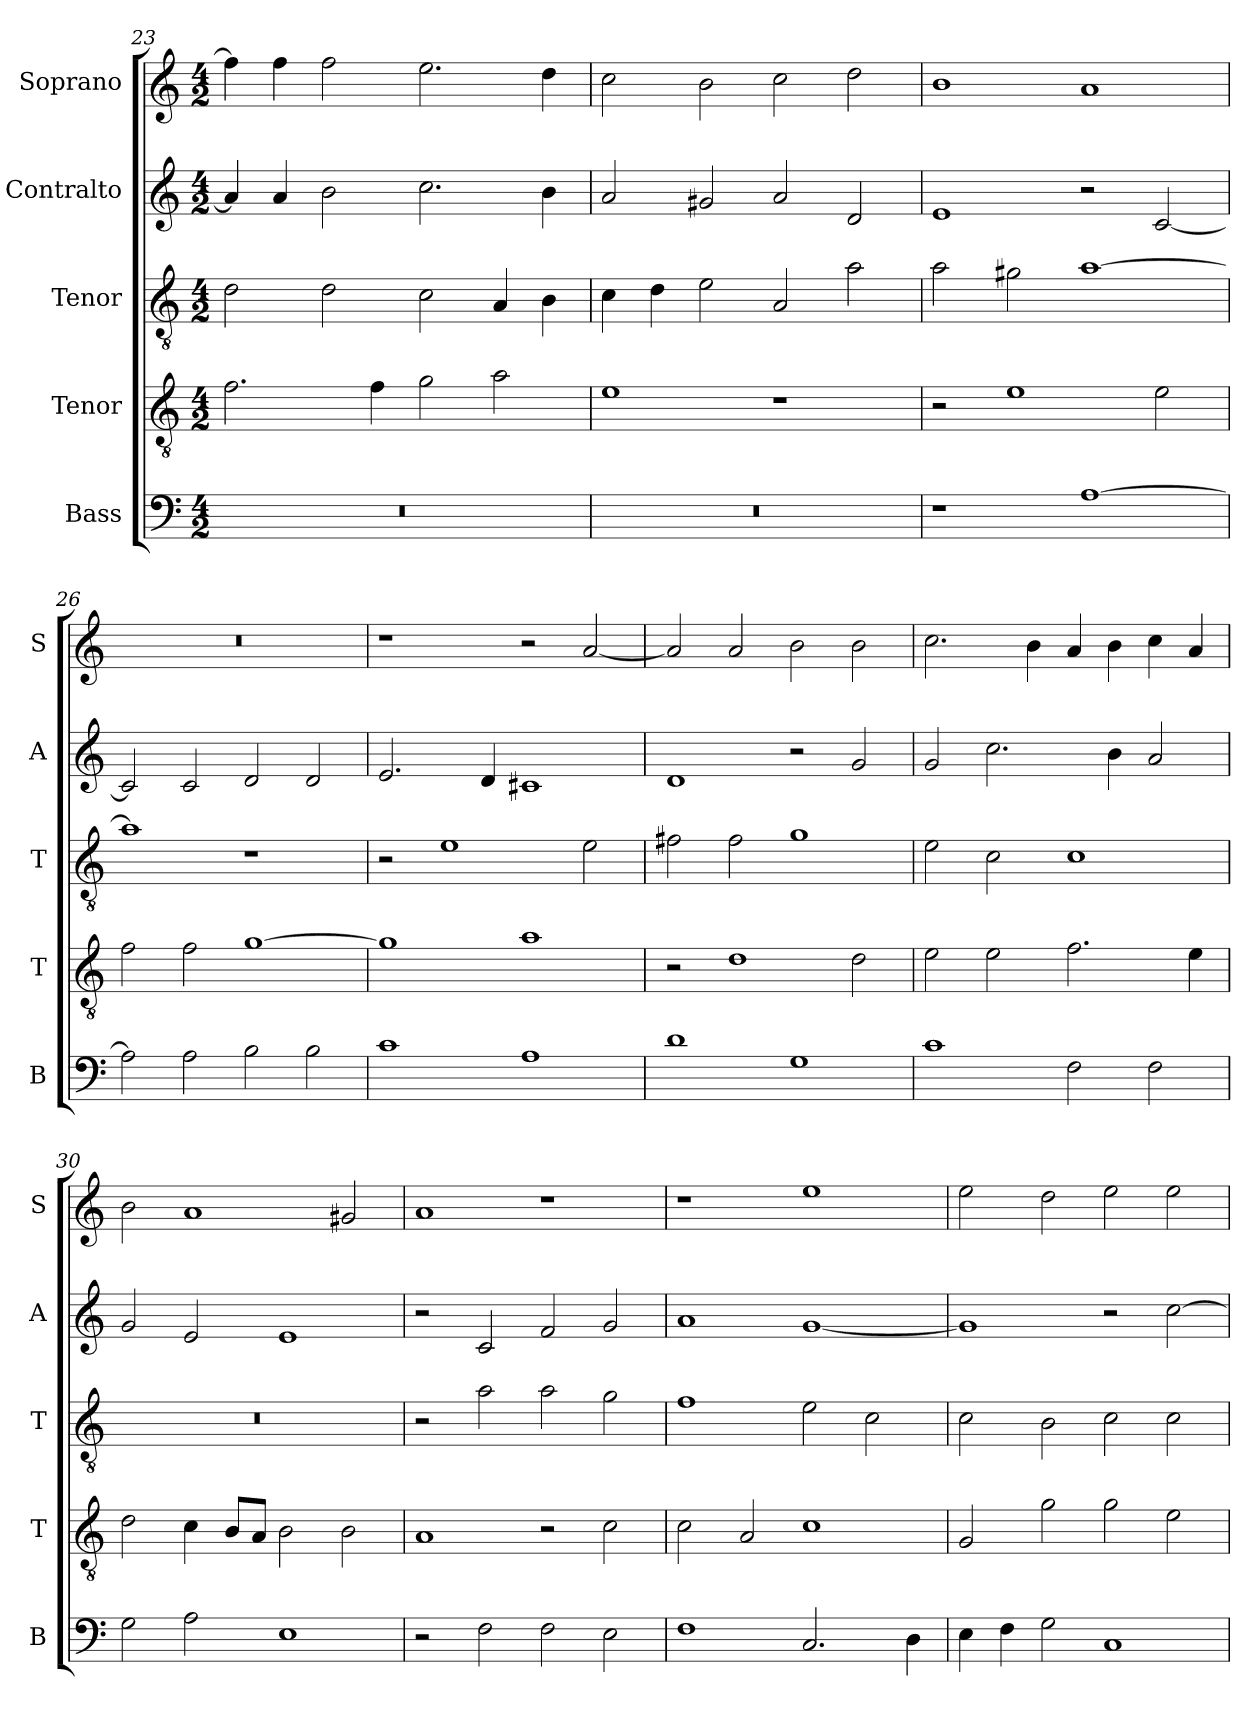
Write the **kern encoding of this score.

**kern	**kern	**kern	**kern	**kern
*part5	*part4	*part3	*part2	*part1
*staff5	*staff4	*staff3	*staff2	*staff1
*I"Bass	*I"Tenor	*I"Tenor	*I"Contralto	*I"Soprano
*I'B	*I'T	*I'T	*I'A	*I'S
*clefF4	*clefGv2	*clefGv2	*clefG2	*clefG2
*k[]	*k[]	*k[]	*k[]	*k[]
*A:aeo	*A:aeo	*A:aeo	*A:aeo	*A:aeo
*M4/2	*M4/2	*M4/2	*M4/2	*M4/2
=23	=23	=23	=23	=23
0r	2.f	2d	4a]	4ff]
.	.	.	4a	4ff
.	.	2d	2b	2ff
.	4f	.	.	.
.	2g	2c	2.cc	2.ee
.	2a	4A	.	.
.	.	4B	4b	4dd
=24	=24	=24	=24	=24
0r	1e	4c	2a	2cc
.	.	4d	.	.
.	.	2e	2g#X	2b
.	1r	2A	2a	2cc
.	.	2a	2d	2dd
=25	=25	=25	=25	=25
1r	2r	2a	1e	1b
.	1e	2g#X	.	.
[1A	.	[1a	2r	1a
.	2e	.	[2c	.
=26	=26	=26	=26	=26
2A]	2f	1a]	2c]	0r
2A	2f	.	2c	.
2B	[1g	1r	2d	.
2B	.	.	2d	.
=27	=27	=27	=27	=27
1c	1g]	2r	2.e	1r
.	.	1e	.	.
.	.	.	4d	.
1A	1a	.	1c#X	2r
.	.	2e	.	[2a
=28	=28	=28	=28	=28
1d	2r	2f#X	1d	2a]
.	1d	2f#	.	2a
1G	.	1g	2r	2b
.	2d	.	2g	2b
=29	=29	=29	=29	=29
1c	2e	2e	2g	2.cc
.	2e	2c	2.cc	.
.	.	.	.	4b
2F	2.f	1c	.	4a
.	.	.	4b	4b
2F	.	.	2a	4cc
.	4e	.	.	4a
=30	=30	=30	=30	=30
2G	2d	0r	2g	2b
2A	4c	.	2e	1a
.	8B/L	.	.	.
.	8A/J	.	.	.
1E	2B	.	1e	.
.	2B	.	.	2g#X
=31	=31	=31	=31	=31
2r	1A	2r	2r	1a
2F	.	2a	2c	.
2F	2r	2a	2f	1r
2E	2c	2g	2g	.
=32	=32	=32	=32	=32
1F	2c	1f	1a	1r
.	2A	.	.	.
2.C	1c	2e	[1g	1ee
.	.	2c	.	.
4D	.	.	.	.
=33	=33	=33	=33	=33
4E	2G	2c	1g]	2ee
4F	.	.	.	.
2G	2g	2B	.	2dd
1C	2g	2c	2r	2ee
.	2e	2c	[2cc	2ee
=	=	=	=	=
*-	*-	*-	*-	*-
